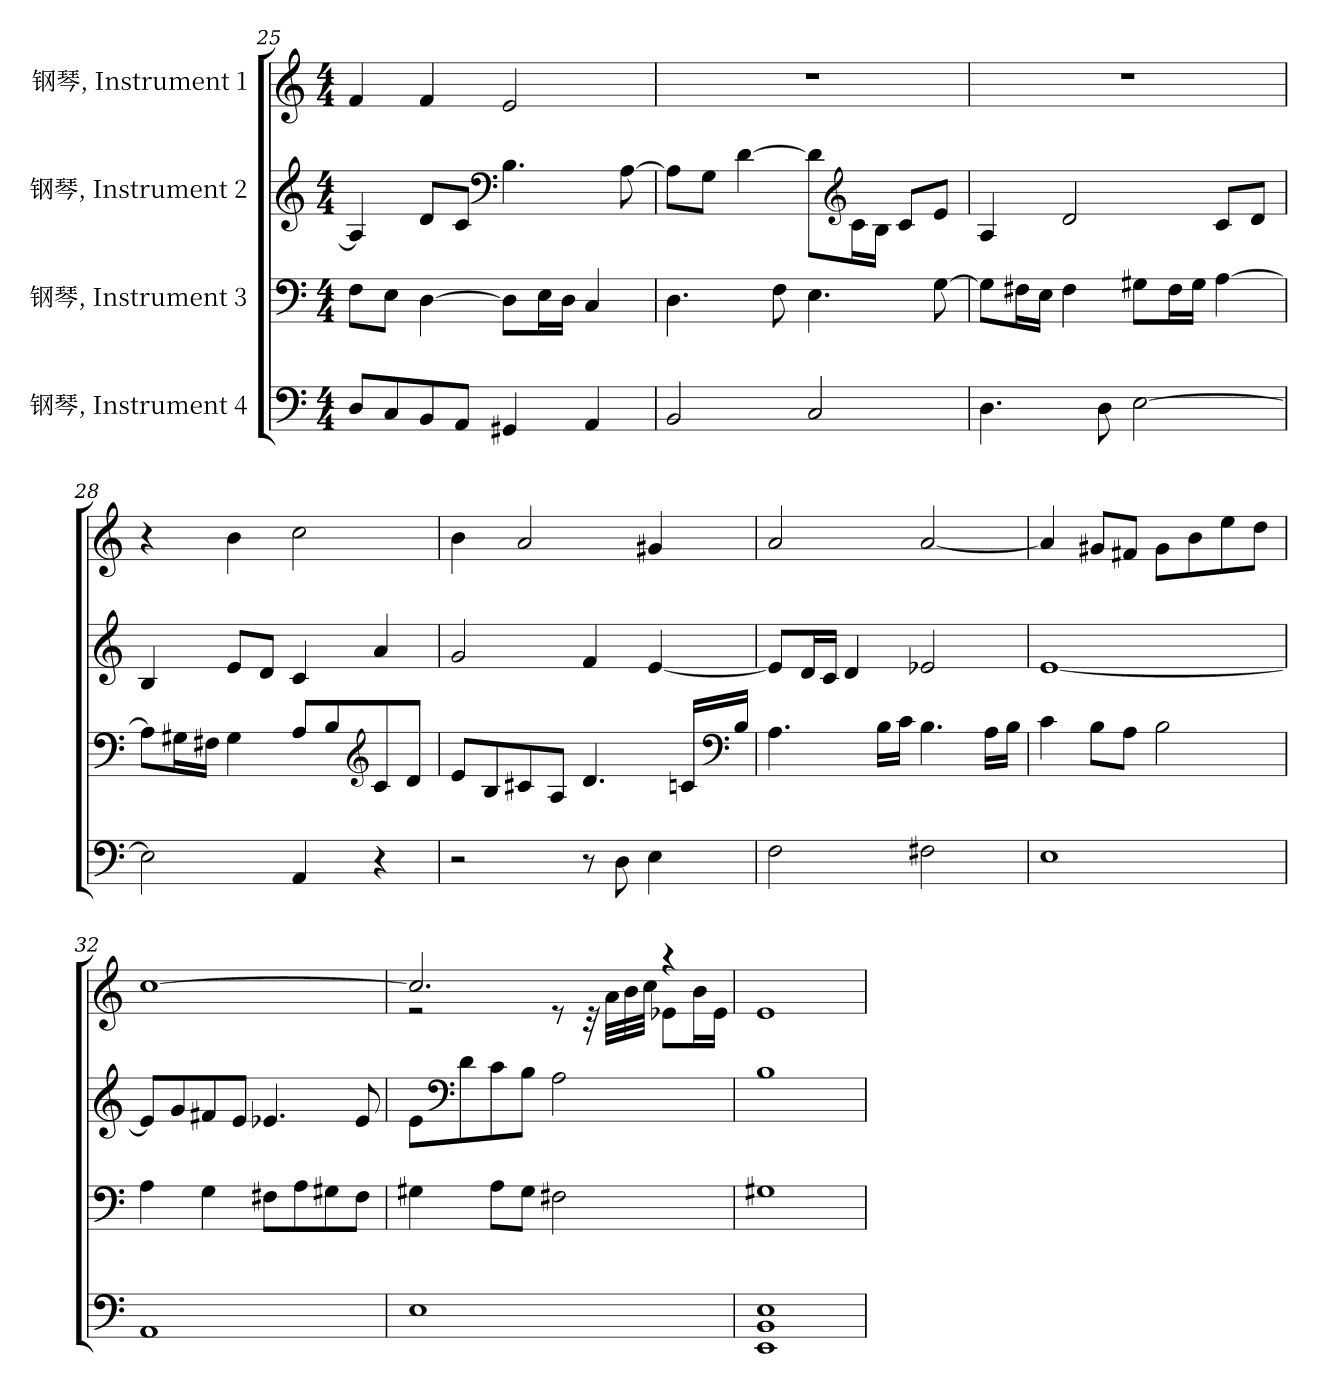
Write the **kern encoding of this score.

**kern	**kern	**kern	**kern
*part4	*part3	*part2	*part1
*staff4	*staff3	*staff2	*staff1
*I"钢琴, Instrument 4	*I"钢琴, Instrument 3	*I"钢琴, Instrument 2	*I"钢琴, Instrument 1
*clefF4	*clefF4	*clefG2	*clefG2
*k[]	*k[]	*k[]	*k[]
*M4/4	*M4/4	*M4/4	*M4/4
=25	=25	=25	=25
8D/L	8F\L	4A/]	4f/
8C/	8E\J	.	.
8BB/	[4D\	8d/L	4f/
8AA/J	.	8c/J	.
*	*	*clefF4	*
4GG#X/	8D\L]	4.B\	2e/
.	16E\L	.	.
.	16D\JJ	.	.
4AA/	4C/	.	.
.	.	[8A\	.
=26	=26	=26	=26
2BB/	4.D\	8A\L]	1r
.	.	8G\J	.
.	.	[4d\	.
.	8F\	.	.
2C/	4.E\	8d\L]	.
*	*	*clefG2	*
.	.	16c\L	.
.	.	16B\JJ	.
.	.	8c/L	.
.	[8G\	8e/J	.
=27	=27	=27	=27
4.D\	8G\L]	4A/	1r
.	16F#X\L	.	.
.	16E\JJ	.	.
.	4F#\	2d/	.
8D\	.	.	.
[2E\	8G#X\L	.	.
.	16F#\L	.	.
.	16G#\JJ	.	.
.	[4A\	8c/L	.
.	.	8d/J	.
!!LO:LB:g=z
=28	=28	=28	=28
2E\]	8A\L]	4B/	4r
.	16G#X\L	.	.
.	16F#X\JJ	.	.
.	4G#\	8e/L	4b\
.	.	8d/J	.
4AA/	8A/L	4c/	2cc\
.	8B/	.	.
*	*clefG2	*	*
4r	8c/	4a/	.
.	8d/J	.	.
=29	=29	=29	=29
2r	8e/L	2g/	4b\
.	8B/	.	.
.	8c#X/	.	2a/
.	8A/J	.	.
8r	4.d/	4f/	.
8D\	.	.	.
4E\	.	[4e/	4g#X/
.	16cn/LL	.	.
*	*clefF4	*	*
.	16B/JJ	.	.
=30	=30	=30	=30
2F\	4.A\	8e/L]	2a/
.	.	16d/L	.
.	.	16c/JJ	.
.	.	4d/	.
.	16B\LL	.	.
.	16c\JJ	.	.
2F#X\	4.B\	2e-X/	[2a/
.	16A\LL	.	.
.	16B\JJ	.	.
=31	=31	=31	=31
1E	4c\	[1e	4a/]
.	8B\L	.	8g#X/L
.	8A\J	.	8f#X/J
.	2B\	.	8g#\L
.	.	.	8b\
.	.	.	8ee\
.	.	.	8dd\J
!!LO:LB:g=z
=32	=32	=32	=32
1AA	4A\	8e/L]	[1cc
.	.	8g/	.
.	4G\	8f#X/	.
.	.	8e/J	.
.	8F#X\L	4.e-X/	.
.	8A\	.	.
.	8G#X\	.	.
.	8F#\J	8e-/	.
=33	=33	=33	=33
*	*	*	*^
1E	4G#X\	8e\L	2.cc/]	2r
*	*	*clefF4	*	*
.	.	8d\	.	.
.	8A\L	8c\	.	.
.	8G#\J	8B\J	.	.
.	2F#X\	2A\	.	8r
.	.	.	.	32r
.	.	.	.	32a\LLL
.	.	.	.	32b\
.	.	.	.	32cc\JJJ
.	.	.	4r	8e-X\L
.	.	.	.	16b\L
.	.	.	.	16e-\JJ
*	*	*	*v	*v
=34	=34	=34	=34
1EE 1BB 1E	1G#X	1B	1e
=	=	=	=
*-	*-	*-	*-
